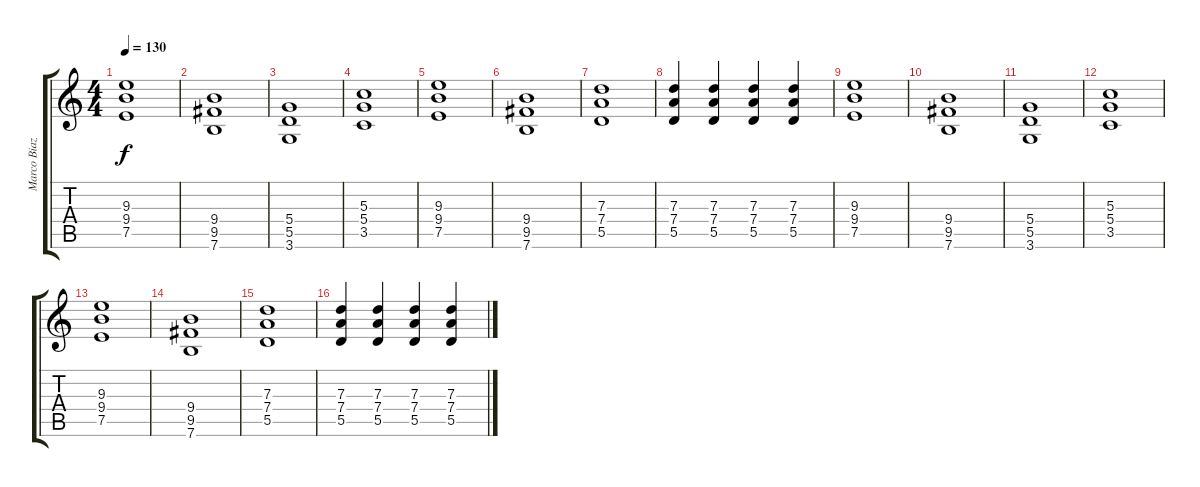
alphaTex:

\track ("Marco Biazzi" "Marco Biaz") {instrument distortionguitar}
\staff {score tabs}
\tuning (E4 B3 G3 D3 A2 E2) {hide}
\ts (4 4)
\tempo 130
\clef g2
\ks c
(9.3 9.4 7.5).1{dy f} |
(9.4 9.5 7.6).1 |
(5.4 5.5 3.6).1 |
(5.3 5.4 3.5).1 |
(9.3 9.4 7.5).1 |
(9.4 9.5 7.6).1 |
(7.3 7.4 5.5).1 |
(7.3 7.4 5.5).4 (7.3 7.4 5.5).4 (7.3 7.4 5.5).4 (7.3 7.4 5.5).4 |
(9.3 9.4 7.5).1 |
(9.4 9.5 7.6).1 |
(5.4 5.5 3.6).1 |
(5.3 5.4 3.5).1 |
(9.3 9.4 7.5).1 |
(9.4 9.5 7.6).1 |
(7.3 7.4 5.5).1 |
(7.3 7.4 5.5).4 (7.3 7.4 5.5).4 (7.3 7.4 5.5).4 (7.3 7.4 5.5).4
